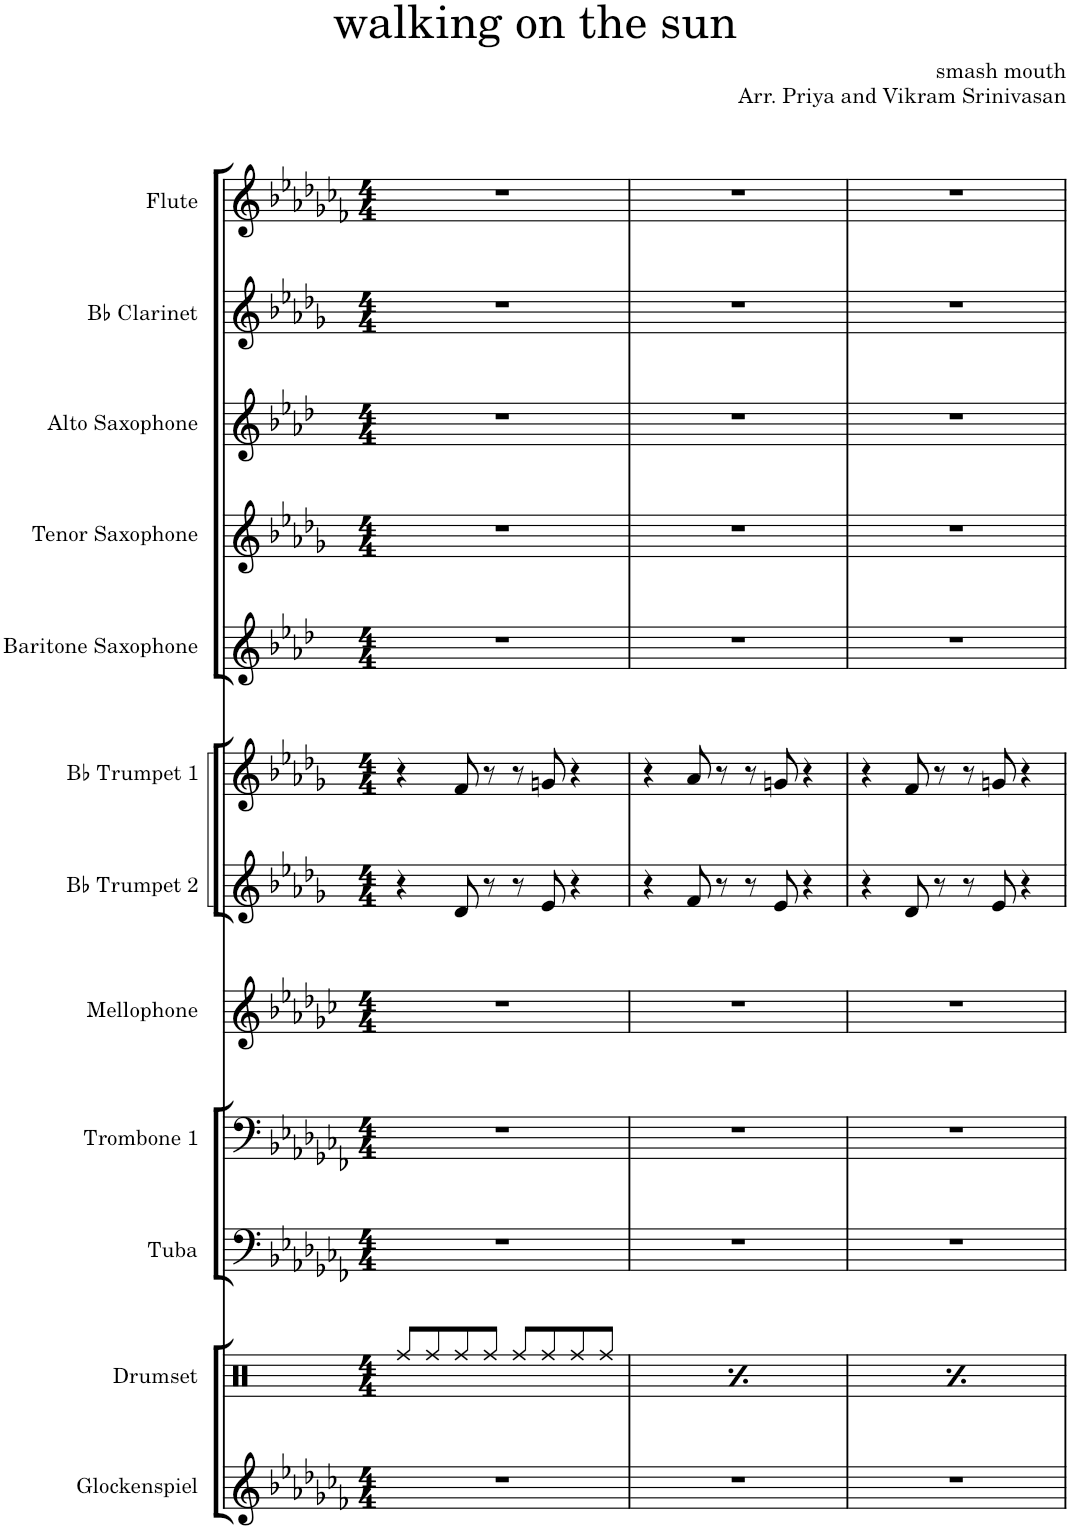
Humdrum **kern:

**kern	**kern	**kern	**kern	**kern	**kern	**kern	**kern	**kern	**kern	**kern	**kern
*part12	*part11	*part10	*part9	*part8	*part7	*part6	*part5	*part4	*part3	*part2	*part1
*staff12	*staff11	*staff10	*staff9	*staff8	*staff7	*staff6	*staff5	*staff4	*staff3	*staff2	*staff1
*I"Glockenspiel	*I"Drumset	*I"Tuba	*I"Trombone 1	*I"Mellophone	*I"Bb Trumpet 2	*I"Bb Trumpet 1	*I"Baritone Saxophone	*I"Tenor Saxophone	*I"Alto Saxophone	*I"Bb Clarinet	*I"Flute
*I'Glock.	*I'D. Set	*I'Tba.	*I'Tbn. 1	*I'Mello.	*I'Bb Tpt. 2	*I'Bb Tpt. 1	*I'Bar. Sax.	*I'T. Sax.	*I'A. Sax.	*I'Bb Cl.	*I'Fl.
*clefG2	*clefX	*clefF4	*clefF4	*clefG2	*clefG2	*clefG2	*clefG2	*clefG2	*clefG2	*clefG2	*clefG2
*Trd-14c-24	*	*	*	*Trd4c7	*Trd1c2	*Trd1c2	*Trd12c21	*Trd8c14	*Trd5c9	*Trd1c2	*
*k[b-e-a-d-g-c-f-]	*k[]	*k[b-e-a-d-g-c-f-]	*k[b-e-a-d-g-c-f-]	*k[b-e-a-d-g-c-]	*k[b-e-a-d-g-]	*k[b-e-a-d-g-]	*k[b-e-a-d-]	*k[b-e-a-d-g-]	*k[b-e-a-d-]	*k[b-e-a-d-g-]	*k[b-e-a-d-g-c-f-]
*M4/4	*M4/4	*M4/4	*M4/4	*M4/4	*M4/4	*M4/4	*M4/4	*M4/4	*M4/4	*M4/4	*M4/4
=1	=1	=1	=1	=1	=1	=1	=1	=1	=1	=1	=1
1r	8Rff/L	1r	1r	1r	4r	4r	1r	1r	1r	1r	1r
.	8Rff/	.	.	.	.	.	.	.	.	.	.
.	8Rff/	.	.	.	8d-/	8f/	.	.	.	.	.
.	8Rff/J	.	.	.	8r	8r	.	.	.	.	.
.	8Rff/L	.	.	.	8r	8r	.	.	.	.	.
.	8Rff/	.	.	.	8e-/	8gn/	.	.	.	.	.
.	8Rff/	.	.	.	4r	4r	.	.	.	.	.
.	8Rff/J	.	.	.	.	.	.	.	.	.	.
=2	=2	=2	=2	=2	=2	=2	=2	=2	=2	=2	=2
1r	8Rff/L	1r	1r	1r	4r	4r	1r	1r	1r	1r	1r
.	8Rff/	.	.	.	.	.	.	.	.	.	.
.	8Rff/	.	.	.	8f/	8a-/	.	.	.	.	.
.	8Rff/J	.	.	.	8r	8r	.	.	.	.	.
.	8Rff/L	.	.	.	8r	8r	.	.	.	.	.
.	8Rff/	.	.	.	8e-/	8gn/	.	.	.	.	.
.	8Rff/	.	.	.	4r	4r	.	.	.	.	.
.	8Rff/J	.	.	.	.	.	.	.	.	.	.
=3	=3	=3	=3	=3	=3	=3	=3	=3	=3	=3	=3
1r	8Rff/L	1r	1r	1r	4r	4r	1r	1r	1r	1r	1r
.	8Rff/	.	.	.	.	.	.	.	.	.	.
.	8Rff/	.	.	.	8d-/	8f/	.	.	.	.	.
.	8Rff/J	.	.	.	8r	8r	.	.	.	.	.
.	8Rff/L	.	.	.	8r	8r	.	.	.	.	.
.	8Rff/	.	.	.	8e-/	8gn/	.	.	.	.	.
.	8Rff/	.	.	.	4r	4r	.	.	.	.	.
.	8Rff/J	.	.	.	.	.	.	.	.	.	.
=	=	=	=	=	=	=	=	=	=	=	=
*-	*-	*-	*-	*-	*-	*-	*-	*-	*-	*-	*-
